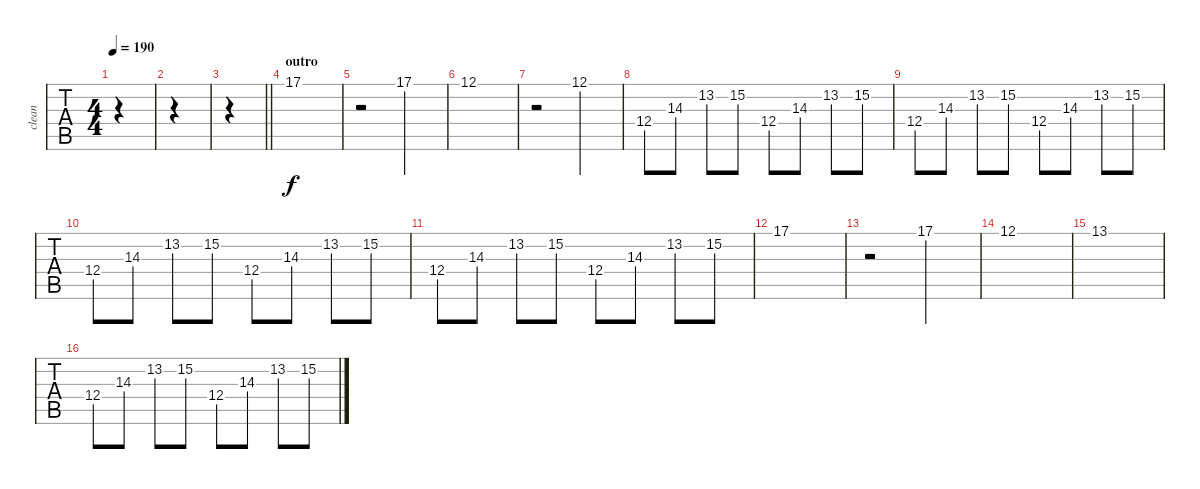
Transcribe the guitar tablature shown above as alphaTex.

\track ("clean" "clean") {instrument electricguitarclean}
\staff {tabs}
\tuning (E4 B3 G3 D3 A2 D2) {hide}
\ts (4 4)
\tempo 190
\clef g2
\ks c
|
|
\barLineRight lightlight
|
\section ("" "outro")
17.1.1 |
r.2 17.1.2 |
12.1.1 |
r.2 12.1.2 |
12.4.8 14.3.8 13.2.8 15.2.8 12.4.8 14.3.8 13.2.8 15.2.8 |
12.4.8 14.3.8 13.2.8 15.2.8 12.4.8 14.3.8 13.2.8 15.2.8 |
12.4.8 14.3.8 13.2.8 15.2.8 12.4.8 14.3.8 13.2.8 15.2.8 |
12.4.8 14.3.8 13.2.8 15.2.8 12.4.8 14.3.8 13.2.8 15.2.8 |
17.1.1 |
r.2 17.1.2 |
12.1.1 |
13.1.1 |
12.4.8 14.3.8 13.2.8 15.2.8 12.4.8 14.3.8 13.2.8 15.2.8
